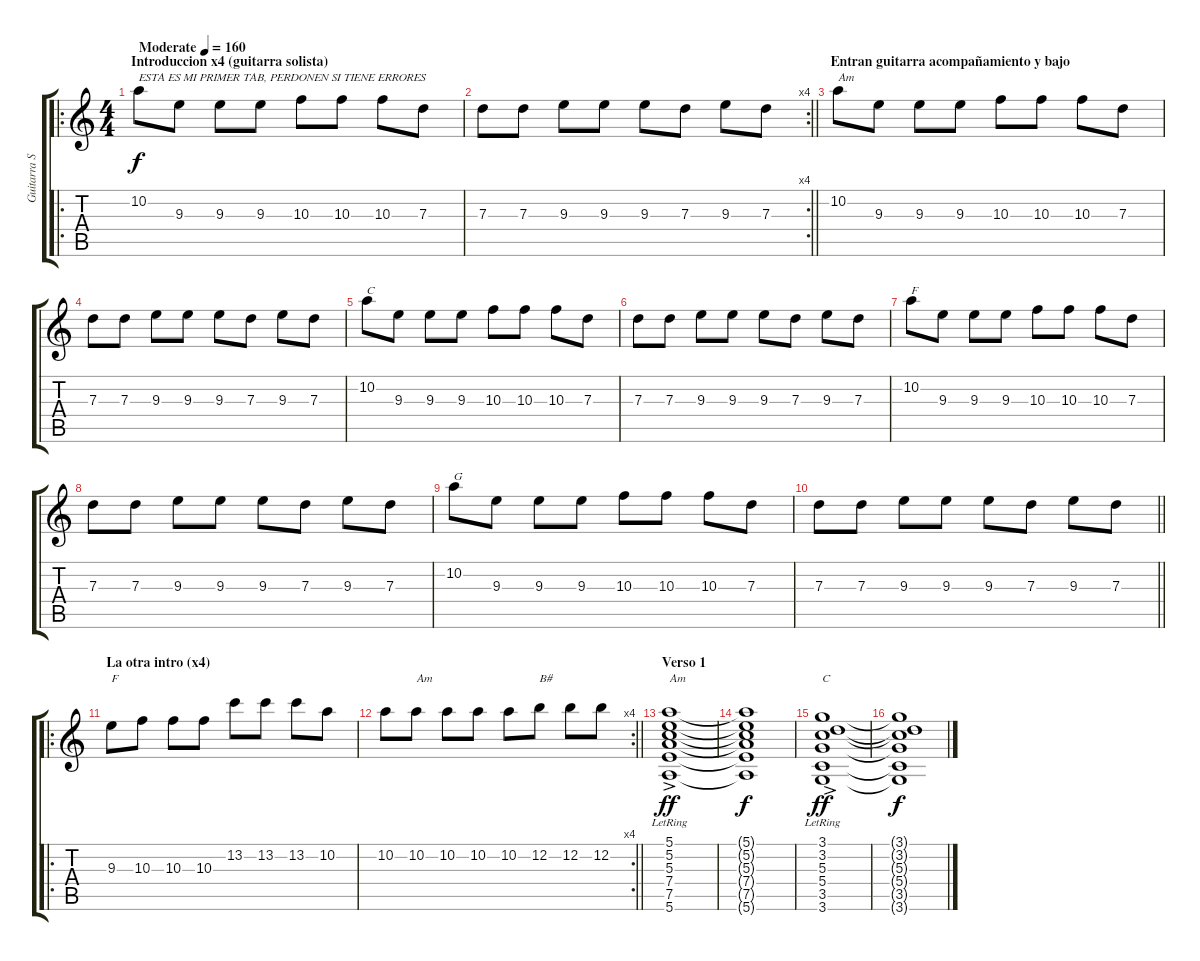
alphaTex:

\track ("Guitarra Solista" "Guitarra S") {instrument overdrivenguitar}
\staff {score tabs}
\tuning (E4 B3 G3 D3 A2 E2) {hide}
\ro
\ts (4 4)
\section ("" "Introduccion x4 (guitarra solista)")
\tempo (160 "Moderate")
\clef g2
\ks c
10.2.8{txt "ESTA ES MI PRIMER TAB, PERDONEN SI TIENE ERRORES" dy f instrument overdrivenguitar} 9.3.8 9.3.8 9.3.8 10.3.8 10.3.8 10.3.8 7.3.8 |
\rc 4
\barLineRight lightlight
7.3.8 7.3.8 9.3.8 9.3.8 9.3.8 7.3.8 9.3.8 7.3.8 |
\section ("" "Entran guitarra acompañamiento y bajo")
10.2.8{txt "Am"} 9.3.8 9.3.8 9.3.8 10.3.8 10.3.8 10.3.8 7.3.8 |
7.3.8 7.3.8 9.3.8 9.3.8 9.3.8 7.3.8 9.3.8 7.3.8 |
10.2.8{txt "C"} 9.3.8 9.3.8 9.3.8 10.3.8 10.3.8 10.3.8 7.3.8 |
7.3.8 7.3.8 9.3.8 9.3.8 9.3.8 7.3.8 9.3.8 7.3.8 |
10.2.8{txt "F"} 9.3.8 9.3.8 9.3.8 10.3.8 10.3.8 10.3.8 7.3.8 |
7.3.8 7.3.8 9.3.8 9.3.8 9.3.8 7.3.8 9.3.8 7.3.8 |
10.2.8{txt "G"} 9.3.8 9.3.8 9.3.8 10.3.8 10.3.8 10.3.8 7.3.8 |
\barLineRight lightlight
7.3.8 7.3.8 9.3.8 9.3.8 9.3.8 7.3.8 9.3.8 7.3.8 |
\ro
\section ("" "La otra intro (x4)")
9.3.8{txt "F"} 10.3.8 10.3.8 10.3.8 13.2.8 13.2.8 13.2.8 10.2.8 |
\rc 4
\barLineRight lightlight
10.2.8 10.2.8{txt "Am"} 10.2.8 10.2.8 10.2.8 12.2.8{txt "B#"} 12.2.8 12.2.8 |
\section ("" "Verso 1")
(5.1{ac lr} 5.2 5.3 7.4 7.5 5.6).1{txt "Am" dy ff} |
(5.1{t} 5.2{t} 5.3{t} 7.4{t} 7.5{t} 5.6{t}).1{dy f} |
(3.1{ac lr} 3.2 5.3 5.4 3.5 3.6).1{txt "C" dy ff} |
(3.1{t} 3.2{t} 5.3{t} 5.4{t} 3.5{t} 3.6{t}).1{dy f}
